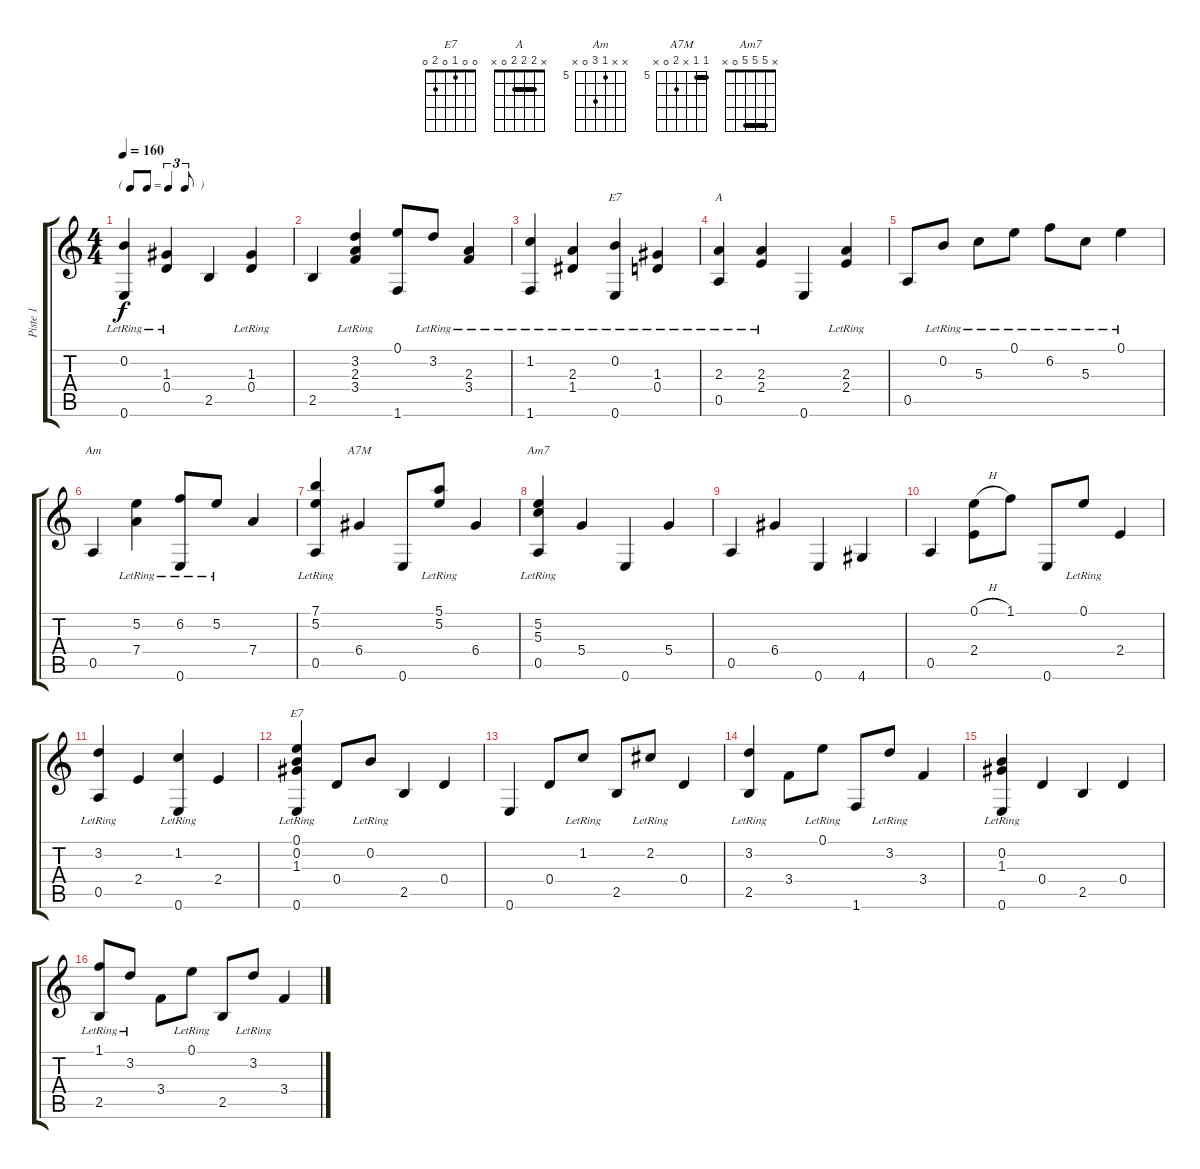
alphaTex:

\track ("Piste 1" "Piste 1") {instrument acousticguitarnylon}
\staff {score tabs}
\tuning (E4 B3 G3 D3 A2 E2) {hide}
\chord ("E7" x 0 1 0 x 0)
\chord ("A" x 2 2 2 0 x) {barre 2}
\chord ("Am" x x 5 7 0 x) {firstfret 5}
\chord ("A7M" 5 5 x 6 0 x) {firstfret 5 barre 5}
\chord ("Am7" x 5 5 5 0 x) {barre 5}
\chord ("E7" 0 0 1 0 2 0)
\ts (4 4)
\tf triplet8th
\tempo 160
\clef g2
\ks c
(0.2{lr} 0.6).4{dy f} (1.3{lr} 0.4).4 2.5.4 (1.3{lr} 0.4).4 |
2.5.4 (3.2{lr} 2.3{lr} 3.4).4 (0.1 1.6).8 3.2{lr}.8 (2.3{lr} 3.4).4 |
(1.2{lr} 1.6).4 (2.3{lr} 1.4).4 (0.2{lr} 0.6).4{ch "E7"} (1.3{lr} 0.4).4 |
(2.3{lr} 0.5).4{ch "A"} (2.3{lr} 2.4).4 0.6.4 (2.3{lr} 2.4).4 |
0.5.8 0.2{lr}.8 5.3{lr}.8 0.1{lr}.8 6.2{lr}.8 5.3{lr}.8 0.1{lr}.4 |
0.5.4{ch "Am"} (5.2{lr} 7.4).4 (6.2{lr} 0.6).8 5.2{lr}.8 7.4.4 |
(7.1{lr} 5.2{lr} 0.5).4 6.4.4{ch "A7M"} 0.6.8 (5.1{lr} 5.2{lr}).8 6.4.4 |
(5.2{lr} 5.3{lr} 0.5).4{ch "Am7"} 5.4.4 0.6.4 5.4.4 |
0.5.4 6.4.4 0.6.4 4.6.4 |
0.5.4 (0.1{h} 2.4).8 1.1.8 0.6.8 0.1{lr}.8 2.4.4 |
(3.2{lr} 0.5).4 2.4.4 (1.2{lr} 0.6).4 2.4.4 |
(0.1{lr} 0.2{lr} 1.3{lr} 0.6).4{ch "E7"} 0.4.8 0.2{lr}.8 2.5.4 0.4.4 |
0.6.4 0.4.8 1.2{lr}.8 2.5.8 2.2{lr}.8 0.4.4 |
(3.2{lr} 2.5).4 3.4.8 0.1{lr}.8 1.6.8 3.2{lr}.8 3.4.4 |
(0.2{lr} 1.3{lr} 0.6).4 0.4.4 2.5.4 0.4.4 |
(1.1{lr} 2.5).8 3.2{lr}.8 3.4.8 0.1{lr}.8 2.5.8 3.2{lr}.8 3.4.4
